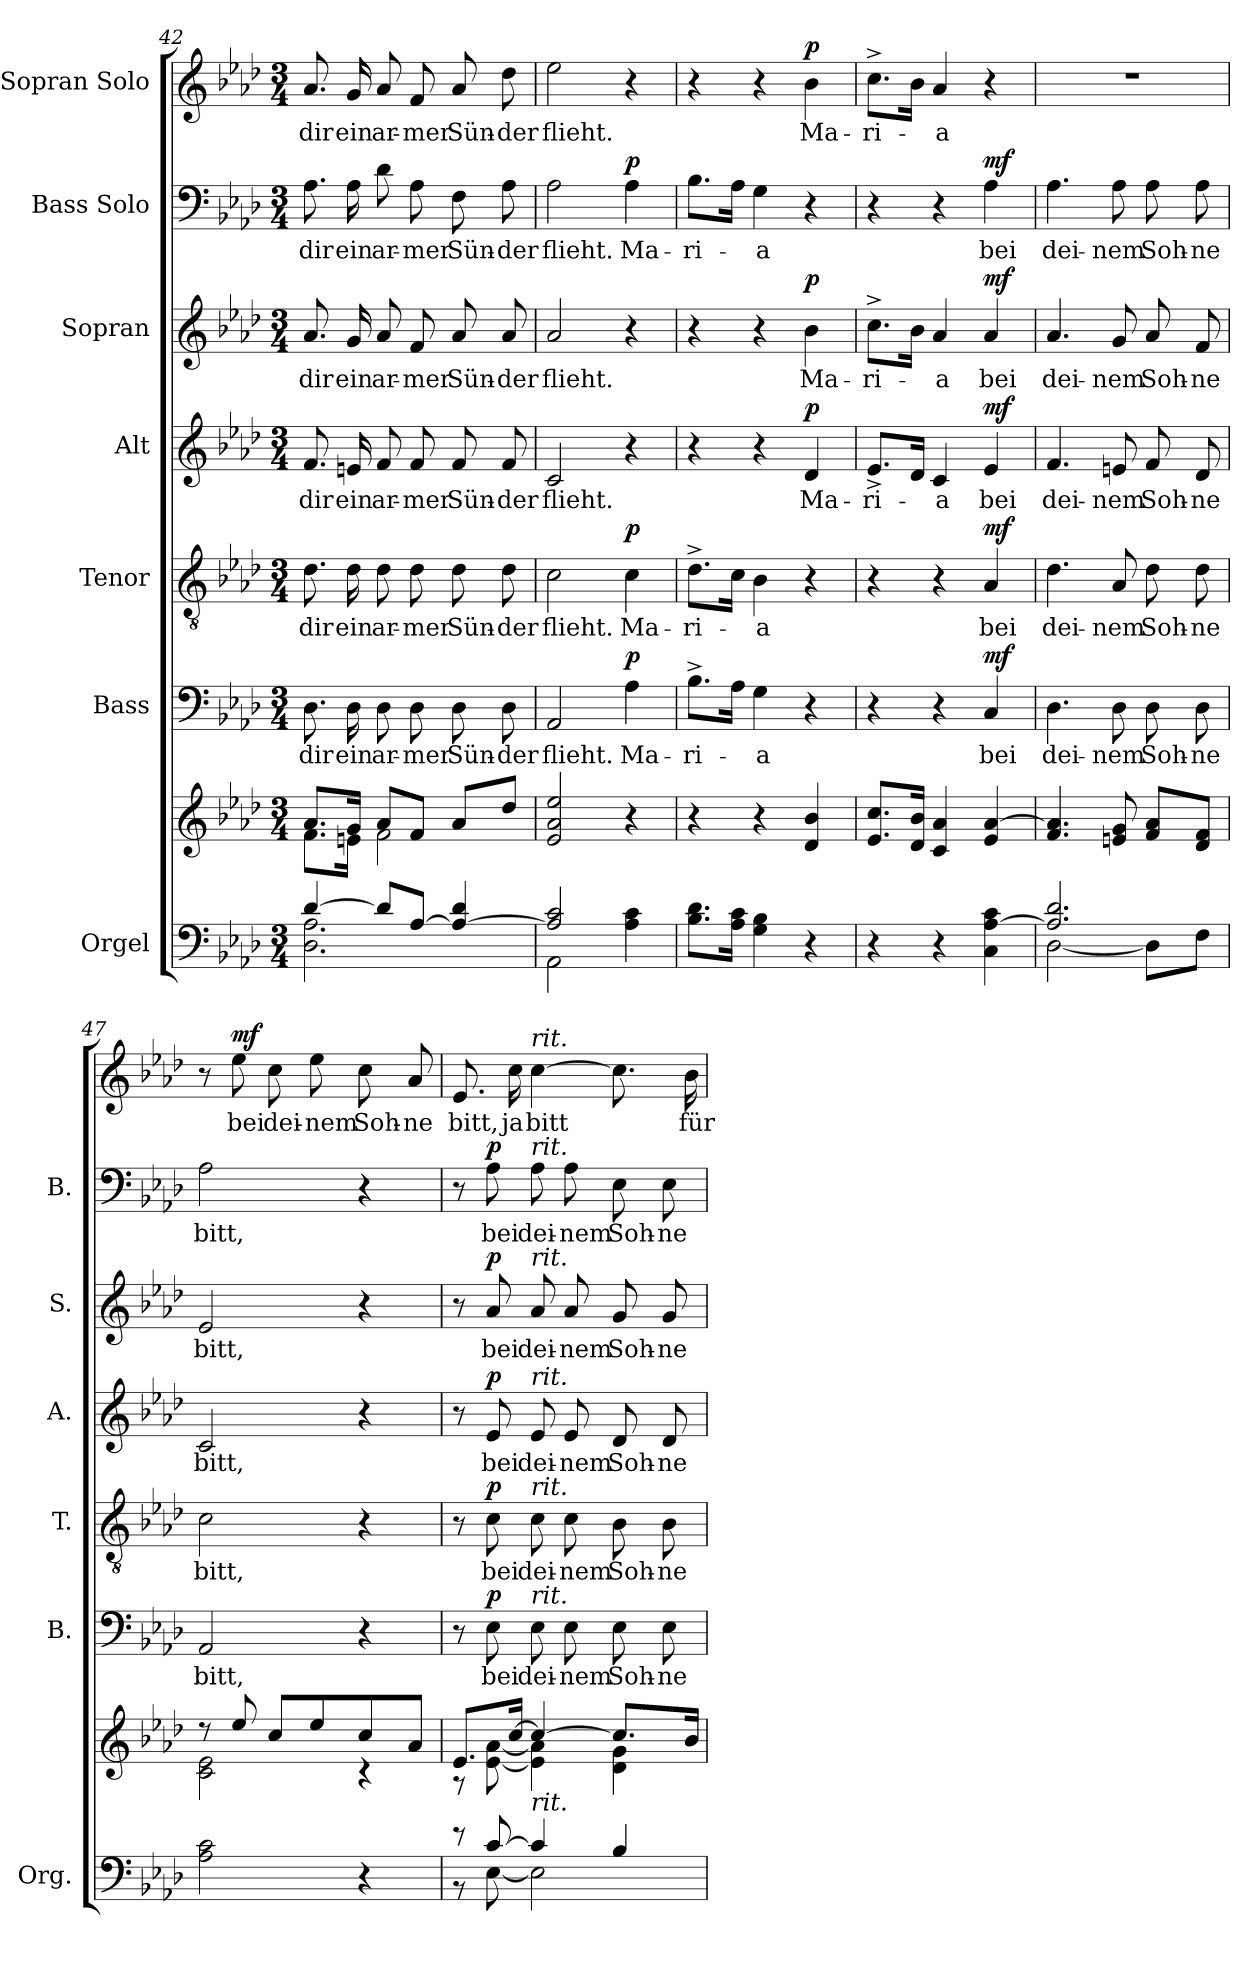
**kern	**kern	**kern	**text	**dynam	**kern	**text	**dynam	**kern	**text	**dynam	**kern	**text	**dynam	**kern	**text	**dynam	**kern	**text	**dynam
*part7	*part7	*part6	*part6	*part6	*part5	*part5	*part5	*part4	*part4	*part4	*part3	*part3	*part3	*part2	*part2	*part2	*part1	*part1	*part1
*staff8	*staff7	*staff6	*staff6	*staff6	*staff5	*staff5	*staff5	*staff4	*staff4	*staff4	*staff3	*staff3	*staff3	*staff2	*staff2	*staff2	*staff1	*staff1	*staff1
*I"Orgel	*	*I"Bass	*	*	*I"Tenor	*	*	*I"Alt	*	*	*I"Sopran	*	*	*I"Bass Solo	*	*	*I"Sopran Solo	*	*
*I'Org.	*	*I'B.	*	*	*I'T.	*	*	*I'A.	*	*	*I'S.	*	*	*I'B.	*	*	*	*	*
*clefF4	*clefG2	*clefF4	*	*	*clefGv2	*	*	*clefG2	*	*	*clefG2	*	*	*clefF4	*	*	*clefG2	*	*
*k[b-e-a-d-]	*k[b-e-a-d-]	*k[b-e-a-d-]	*	*	*k[b-e-a-d-]	*	*	*k[b-e-a-d-]	*	*	*k[b-e-a-d-]	*	*	*k[b-e-a-d-]	*	*	*k[b-e-a-d-]	*	*
*A-:	*A-:	*A-:	*	*	*A-:	*	*	*A-:	*	*	*A-:	*	*	*A-:	*	*	*A-:	*	*
*M3/4	*M3/4	*M3/4	*	*	*M3/4	*	*	*M3/4	*	*	*M3/4	*	*	*M3/4	*	*	*M3/4	*	*
=42	=42	=42	=42	=42	=42	=42	=42	=42	=42	=42	=42	=42	=42	=42	=42	=42	=42	=42	=42
*^	*^	*	*	*	*	*	*	*	*	*	*	*	*	*	*	*	*	*	*
!	!	!	!	!	!LO:LY:b	!	!	!LO:LY:b	!	!	!LO:LY:b	!	!	!LO:LY:b	!	!	!LO:LY:b	!	!	!LO:LY:b	!
[>4d-/	2.D-\ 2.A-\	8.a-/L	8.f\L	8.D-\	dir	.	8.d-\	dir	.	8.f/	dir	.	8.a-/	dir	.	8.A-\	dir	.	8.a-/	dir	.
!	!	!	!	!	!LO:LY:b	!	!	!LO:LY:b	!	!	!LO:LY:b	!	!	!LO:LY:b	!	!	!LO:LY:b	!	!	!LO:LY:b	!
.	.	16g/Jk	16en\Jk	16D-\	ein	.	16d-\	ein	.	16en/	ein	.	16g/	ein	.	16A-\	ein	.	16g/	ein	.
!	!	!	!	!	!LO:LY:b	!	!	!LO:LY:b	!	!	!LO:LY:b	!	!	!LO:LY:b	!	!	!LO:LY:b	!	!	!LO:LY:b	!
8d-/L]	.	8a-/L	2f\	8D-\	ar-	.	8d-\	ar-	.	8f/	ar-	.	8a-/	ar-	.	8d-\	ar-	.	8a-/	ar-	.
!	!	!	!	!	!LO:LY:b	!	!	!LO:LY:b	!	!	!LO:LY:b	!	!	!LO:LY:b	!	!	!LO:LY:b	!	!	!LO:LY:b	!
[>8A-/J	.	8f/J	.	8D-\	-mer	.	8d-\	-mer	.	8f/	-mer	.	8f/	-mer	.	8A-\	-mer	.	8f/	-mer	.
!	!	!	!	!	!LO:LY:b	!	!	!LO:LY:b	!	!	!LO:LY:b	!	!	!LO:LY:b	!	!	!LO:LY:b	!	!	!LO:LY:b	!
4A-/_ 4d-/	.	8a-/L	.	8D-\	Sün-	.	8d-\	Sün-	.	8f/	Sün-	.	8a-/	Sün-	.	8F\	Sün-	.	8a-/	Sün-	.
!	!	!	!	!	!LO:LY:b	!	!	!LO:LY:b	!	!	!LO:LY:b	!	!	!LO:LY:b	!	!	!LO:LY:b	!	!	!LO:LY:b	!
.	.	8dd-/J	.	8D-\	-der	.	8d-\	-der	.	8f/	-der	.	8a-/	-der	.	8A-\	-der	.	8dd-\	-der	.
*	*	*v	*v	*	*	*	*	*	*	*	*	*	*	*	*	*	*	*	*	*	*
=43	=43	=43	=43	=43	=43	=43	=43	=43	=43	=43	=43	=43	=43	=43	=43	=43	=43	=43	=43	=43
!	!	!	!	!LO:LY:b	!	!	!LO:LY:b	!	!	!LO:LY:b	!	!	!LO:LY:b	!	!	!LO:LY:b	!	!	!LO:LY:b	!
2A-/] 2c/	2AA-\	2e-/ 2a-/ 2ee-/	2AA-/	flieht.	.	2c\	flieht.	.	2c/	flieht.	.	2a-/	flieht.	.	2A-\	flieht.	.	2ee-\	flieht.	.
!	!	!	!	!LO:LY:b	!LO:DY:a	!	!LO:LY:b	!LO:DY:a	!	!	!	!	!	!	!	!LO:LY:b	!LO:DY:a	!	!	!
4A-\ 4c\	4ryy	4r	4A-\	Ma-	p	4c\	Ma-	p	4r	.	.	4r	.	.	4A-\	Ma-	p	4r	.	.
=44	=44	=44	=44	=44	=44	=44	=44	=44	=44	=44	=44	=44	=44	=44	=44	=44	=44	=44	=44	=44
!	!	!	!	!LO:LY:b	!	!	!LO:LY:b	!	!	!	!	!	!	!	!	!LO:LY:b	!	!	!	!
*v	*v	*	*	*	*	*	*	*	*	*	*	*	*	*	*	*	*	*	*	*
8.B-\ 8.d-\L	4r	8.B-^>\L	-ri-	.	8.d-^>\L	-ri-	.	4r	.	.	4r	.	.	8.B-\L	-ri-	.	4r	.	.
16A-\ 16c\Jk	.	16A-\Jk	.	.	16c\Jk	.	.	.	.	.	.	.	.	16A-\Jk	.	.	.	.	.
!	!	!	!LO:LY:b	!	!	!LO:LY:b	!	!	!	!	!	!	!	!	!LO:LY:b	!	!	!	!
4G\ 4B-\	4r	4G\	-a	.	4B-\	-a	.	4r	.	.	4r	.	.	4G\	-a	.	4r	.	.
!	!	!	!	!	!	!	!	!	!LO:LY:b	!LO:DY:a	!	!LO:LY:b	!LO:DY:a	!	!	!	!	!LO:LY:b	!LO:DY:a
4r	4d-/ 4b-/	4r	.	.	4r	.	.	4d-/	Ma-	p	4b-\	Ma-	p	4r	.	.	4b-\	Ma-	p
=45	=45	=45	=45	=45	=45	=45	=45	=45	=45	=45	=45	=45	=45	=45	=45	=45	=45	=45	=45
!	!	!	!	!	!	!	!	!	!LO:LY:b	!	!	!LO:LY:b	!	!	!	!	!	!LO:LY:b	!
4r	8.e-/ 8.cc/L	4r	.	.	4r	.	.	8.e-^</L	-ri-	.	8.cc^>\L	-ri-	.	4r	.	.	8.cc^>\L	-ri-	.
.	16d-/ 16b-/Jk	.	.	.	.	.	.	16d-/Jk	.	.	16b-\Jk	.	.	.	.	.	16b-\Jk	.	.
!	!	!	!	!	!	!	!	!	!LO:LY:b	!	!	!LO:LY:b	!	!	!	!	!	!LO:LY:b	!
4r	4c/ 4a-/	4r	.	.	4r	.	.	4c/	-a	.	4a-/	-a	.	4r	.	.	4a-/	-a	.
!	!	!	!LO:LY:b	!LO:DY:a	!	!LO:LY:b	!LO:DY:a	!	!LO:LY:b	!LO:DY:a	!	!LO:LY:b	!LO:DY:a	!	!LO:LY:b	!LO:DY:a	!	!	!
4C\ [4A-\ 4c\	4e-/ [4a-/	4C/	bei	mf	4A-/	bei	mf	4e-/	bei	mf	4a-/	bei	mf	4A-\	bei	mf	4r	.	.
!!LO:PB:g=z
=46	=46	=46	=46	=46	=46	=46	=46	=46	=46	=46	=46	=46	=46	=46	=46	=46	=46	=46	=46
*^	*	*	*	*	*	*	*	*	*	*	*	*	*	*	*	*	*	*	*
!	!	!	!	!LO:LY:b	!	!	!LO:LY:b	!	!	!LO:LY:b	!	!	!LO:LY:b	!	!	!LO:LY:b	!	!	!	!
2.A-/] 2.d-/	[<2D-\	4.f/ 4.a-/]	4.D-\	dei-	.	4.d-\	dei-	.	4.f/	dei-	.	4.a-/	dei-	.	4.A-\	dei-	.	2.r	.	.
!	!	!	!	!LO:LY:b	!	!	!LO:LY:b	!	!	!LO:LY:b	!	!	!LO:LY:b	!	!	!LO:LY:b	!	!	!	!
.	.	8en/ 8g/	8D-\	-nem	.	8A-/	-nem	.	8en/	-nem	.	8g/	-nem	.	8A-\	-nem	.	.	.	.
!	!	!	!	!LO:LY:b	!	!	!LO:LY:b	!	!	!LO:LY:b	!	!	!LO:LY:b	!	!	!LO:LY:b	!	!	!	!
.	8D-\L]	8f/ 8a-/L	8D-\	Soh-	.	8d-\	Soh-	.	8f/	Soh-	.	8a-/	Soh-	.	8A-\	Soh-	.	.	.	.
!	!	!	!	!LO:LY:b	!	!	!LO:LY:b	!	!	!LO:LY:b	!	!	!LO:LY:b	!	!	!LO:LY:b	!	!	!	!
.	8F\J	8d-/ 8f/J	8D-\	-ne	.	8d-\	-ne	.	8d-/	-ne	.	8f/	-ne	.	8A-\	-ne	.	.	.	.
=47	=47	=47	=47	=47	=47	=47	=47	=47	=47	=47	=47	=47	=47	=47	=47	=47	=47	=47	=47	=47
*	*	*^	*	*	*	*	*	*	*	*	*	*	*	*	*	*	*	*	*	*
!	!	!	!	!	!LO:LY:b	!	!	!LO:LY:b	!	!	!LO:LY:b	!	!	!LO:LY:b	!	!	!LO:LY:b	!	!	!	!
*v	*v	*	*	*	*	*	*	*	*	*	*	*	*	*	*	*	*	*	*	*	*
2A-\ 2c\	8rdd	2c\ 2e-\	2AA-/	bitt,	.	2c\	bitt,	.	2c/	bitt,	.	2e-/	bitt,	.	2A-\	bitt,	.	8r	.	.
!	!	!	!	!	!	!	!	!	!	!	!	!	!	!	!	!	!	!	!LO:LY:b	!LO:DY:a
.	8ee-/	.	.	.	.	.	.	.	.	.	.	.	.	.	.	.	.	8ee-\	bei	mf
!	!	!	!	!	!	!	!	!	!	!	!	!	!	!	!	!	!	!	!LO:LY:b	!
.	8cc/L	.	.	.	.	.	.	.	.	.	.	.	.	.	.	.	.	8cc\	dei-	.
!	!	!	!	!	!	!	!	!	!	!	!	!	!	!	!	!	!	!	!LO:LY:b	!
.	8ee-/	.	.	.	.	.	.	.	.	.	.	.	.	.	.	.	.	8ee-\	-nem	.
!	!	!	!	!	!	!	!	!	!	!	!	!	!	!	!	!	!	!	!LO:LY:b	!
4r	8cc/	4rc	4r	.	.	4r	.	.	4r	.	.	4r	.	.	4r	.	.	8cc\	Soh-	.
!	!	!	!	!	!	!	!	!	!	!	!	!	!	!	!	!	!	!	!LO:LY:b	!
.	8a-/J	.	.	.	.	.	.	.	.	.	.	.	.	.	.	.	.	8a-/	-ne	.
=48	=48	=48	=48	=48	=48	=48	=48	=48	=48	=48	=48	=48	=48	=48	=48	=48	=48	=48	=48	=48
*^	*	*	*	*	*	*	*	*	*	*	*	*	*	*	*	*	*	*	*	*
!	!	!	!	!	!	!	!	!	!	!	!	!	!	!	!	!	!	!	!	!LO:LY:b	!
8r	8r	8.e-/L	8rA	8r	.	.	8r	.	.	8r	.	.	8r	.	.	8r	.	.	8.e-/	bitt,	.
!	!	!	!	!	!LO:LY:b	!LO:DY:a	!	!LO:LY:b	!LO:DY:a	!	!LO:LY:b	!LO:DY:a	!	!LO:LY:b	!LO:DY:a	!	!LO:LY:b	!LO:DY:a	!	!	!
[>8c/	[<8E-\	.	[<8e-\ [<8a-\	8E-\	bei	p	8c\	bei	p	8e-/	bei	p	8a-/	bei	p	8A-\	bei	p	.	.	.
!	!	!	!	!	!	!	!	!	!	!	!	!	!	!	!	!	!	!	!	!LO:LY:b	!
.	.	[>16cc/Jk	.	.	.	.	.	.	.	.	.	.	.	.	.	.	.	.	16cc\	ja	.
!	!	!	!	!	!	!	!	!	!	!	!	!	!	!	!	!	!	!	!LO:TX:a:i:t=rit.	!	!
!	!	!	!	!	!	!	!	!	!	!	!	!	!	!	!	!LO:TX:a:i:t=rit.	!	!	!	!	!
!	!	!	!	!	!	!	!	!	!	!	!	!	!LO:TX:a:i:t=rit.	!	!	!	!	!	!	!	!
!	!	!	!	!	!	!	!	!	!	!LO:TX:a:i:t=rit.	!	!	!	!	!	!	!	!	!	!	!
!	!	!	!	!	!	!	!LO:TX:a:i:t=rit.	!	!	!	!	!	!	!	!	!	!	!	!	!	!
!	!	!	!	!LO:TX:a:i:t=rit.	!	!	!	!	!	!	!	!	!	!	!	!	!	!	!	!	!
!	!	!LO:TX:b:i:t=rit.	!	!	!	!	!	!	!	!	!	!	!	!	!	!	!	!	!	!	!
!	!	!	!	!	!LO:LY:b	!	!	!LO:LY:b	!	!	!LO:LY:b	!	!	!LO:LY:b	!	!	!LO:LY:b	!	!	!LO:LY:b	!
4c/]	2E-\]	4cc/_	4e-\] 4a-\]	8E-\	dei-	.	8c\	dei-	.	8e-/	dei-	.	8a-/	dei-	.	8A-\	dei-	.	[4cc\	bitt	.
!	!	!	!	!	!LO:LY:b	!	!	!LO:LY:b	!	!	!LO:LY:b	!	!	!LO:LY:b	!	!	!LO:LY:b	!	!	!	!
.	.	.	.	8E-\	-nem	.	8c\	-nem	.	8e-/	-nem	.	8a-/	-nem	.	8A-\	-nem	.	.	.	.
!	!	!	!	!	!LO:LY:b	!	!	!LO:LY:b	!	!	!LO:LY:b	!	!	!LO:LY:b	!	!	!LO:LY:b	!	!	!	!
4B-/	.	8.cc/L]	4d-\ 4g\	8E-\	Soh-	.	8B-\	Soh-	.	8d-/	Soh-	.	8g/	Soh-	.	8E-\	Soh-	.	8.cc\]	.	.
!	!	!	!	!	!LO:LY:b	!	!	!LO:LY:b	!	!	!LO:LY:b	!	!	!LO:LY:b	!	!	!LO:LY:b	!	!	!	!
.	.	.	.	8E-\	-ne	.	8B-\	-ne	.	8d-/	-ne	.	8g/	-ne	.	8E-\	-ne	.	.	.	.
!	!	!	!	!	!	!	!	!	!	!	!	!	!	!	!	!	!	!	!	!LO:LY:b	!
.	.	16b-/Jk	.	.	.	.	.	.	.	.	.	.	.	.	.	.	.	.	16b-\	für	.
*v	*v	*	*	*	*	*	*	*	*	*	*	*	*	*	*	*	*	*	*	*	*
*	*v	*v	*	*	*	*	*	*	*	*	*	*	*	*	*	*	*	*	*	*
=	=	=	=	=	=	=	=	=	=	=	=	=	=	=	=	=	=	=	=
*-	*-	*-	*-	*-	*-	*-	*-	*-	*-	*-	*-	*-	*-	*-	*-	*-	*-	*-	*-
